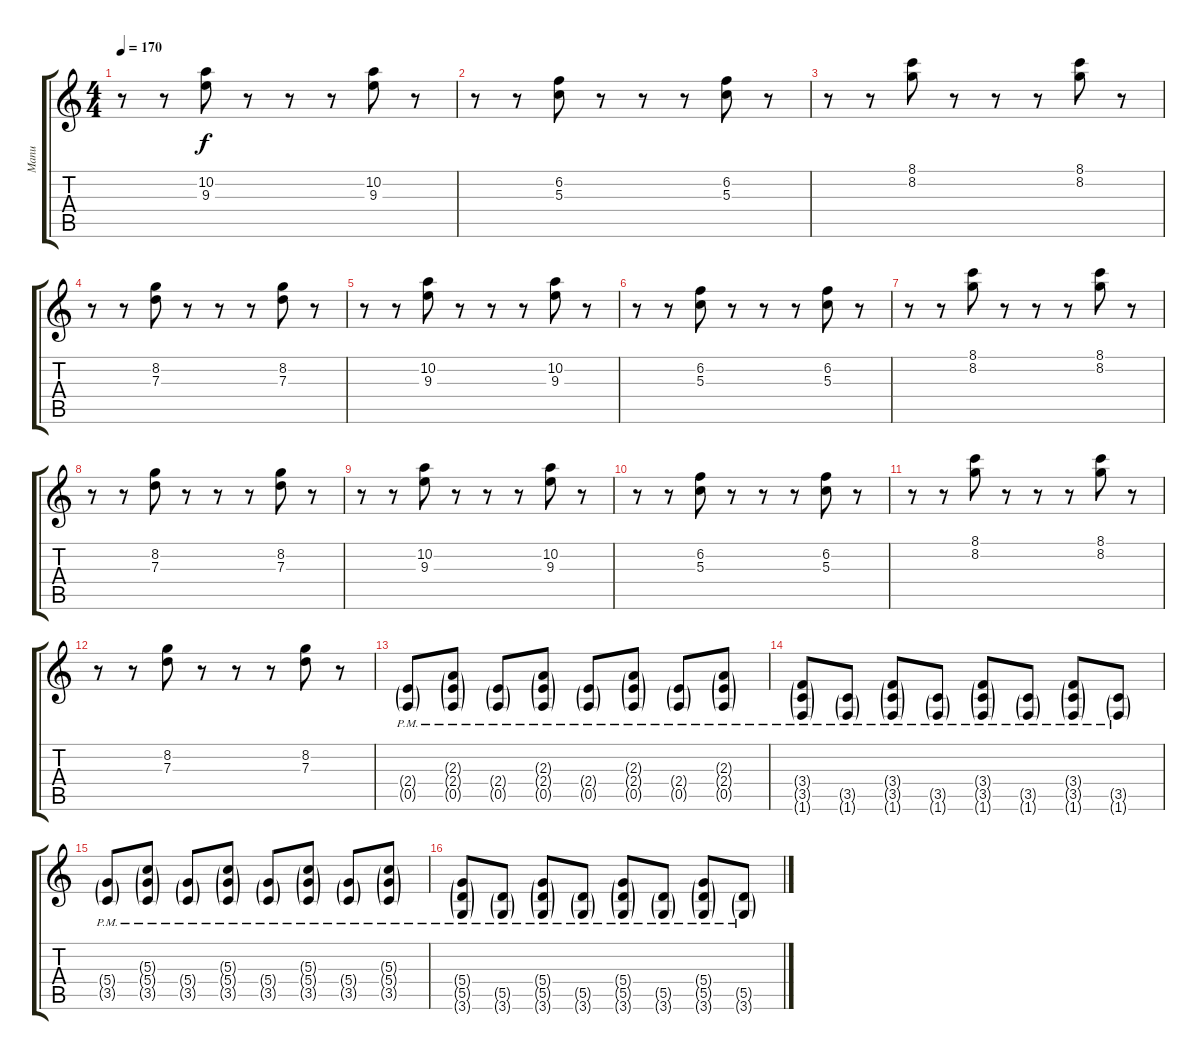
\track ("Manu" "Manu") {instrument overdrivenguitar}
\staff {score tabs}
\tuning (E4 B3 G3 D3 A2 E2) {hide}
\ts (4 4)
\tempo 170
\clef g2
\ks c
r.8{dy f} r.8 (10.2 9.3).8 r.8 r.8 r.8 (10.2 9.3).8 r.8 |
r.8 r.8 (6.2 5.3).8 r.8 r.8 r.8 (6.2 5.3).8 r.8 |
r.8 r.8 (8.1 8.2).8 r.8 r.8 r.8 (8.1 8.2).8 r.8 |
r.8 r.8 (8.2 7.3).8 r.8 r.8 r.8 (8.2 7.3).8 r.8 |
r.8 r.8 (10.2 9.3).8 r.8 r.8 r.8 (10.2 9.3).8 r.8 |
r.8 r.8 (6.2 5.3).8 r.8 r.8 r.8 (6.2 5.3).8 r.8 |
r.8 r.8 (8.1 8.2).8 r.8 r.8 r.8 (8.1 8.2).8 r.8 |
r.8 r.8 (8.2 7.3).8 r.8 r.8 r.8 (8.2 7.3).8 r.8 |
r.8 r.8 (10.2 9.3).8 r.8 r.8 r.8 (10.2 9.3).8 r.8 |
r.8 r.8 (6.2 5.3).8 r.8 r.8 r.8 (6.2 5.3).8 r.8 |
r.8 r.8 (8.1 8.2).8 r.8 r.8 r.8 (8.1 8.2).8 r.8 |
r.8 r.8 (8.2 7.3).8 r.8 r.8 r.8 (8.2 7.3).8 r.8 |
(2.4{g pm} 0.5{g pm}).8 (2.3{g pm} 2.4{g pm} 0.5{g pm}).8 (2.4{g pm} 0.5{g pm}).8 (2.3{g pm} 2.4{g pm} 0.5{g pm}).8 (2.4{g pm} 0.5{g pm}).8 (2.3{g pm} 2.4{g pm} 0.5{g pm}).8 (2.4{g pm} 0.5{g pm}).8 (2.3{g pm} 2.4{g pm} 0.5{g pm}).8 |
(3.4{g pm} 3.5{g pm} 1.6{g pm}).8 (3.5{g pm} 1.6{g pm}).8 (3.4{g pm} 3.5{g pm} 1.6{g pm}).8 (3.5{g pm} 1.6{g pm}).8 (3.4{g pm} 3.5{g pm} 1.6{g pm}).8 (3.5{g pm} 1.6{g pm}).8 (3.4{g pm} 3.5{g pm} 1.6{g pm}).8 (3.5{g pm} 1.6{g pm}).8 |
(5.4{g pm} 3.5{g pm}).8 (5.3{g pm} 5.4{g pm} 3.5{g pm}).8 (5.4{g pm} 3.5{g pm}).8 (5.3{g pm} 5.4{g pm} 3.5{g pm}).8 (5.4{g pm} 3.5{g pm}).8 (5.3{g pm} 5.4{g pm} 3.5{g pm}).8 (5.4{g pm} 3.5{g pm}).8 (5.3{g pm} 5.4{g pm} 3.5{g pm}).8 |
(5.4{g pm} 5.5{g pm} 3.6{g pm}).8 (5.5{g pm} 3.6{g pm}).8 (5.4{g pm} 5.5{g pm} 3.6{g pm}).8 (5.5{g pm} 3.6{g pm}).8 (5.4{g pm} 5.5{g pm} 3.6{g pm}).8 (5.5{g pm} 3.6{g pm}).8 (5.4{g pm} 5.5{g pm} 3.6{g pm}).8 (5.5{g pm} 3.6{g pm}).8
